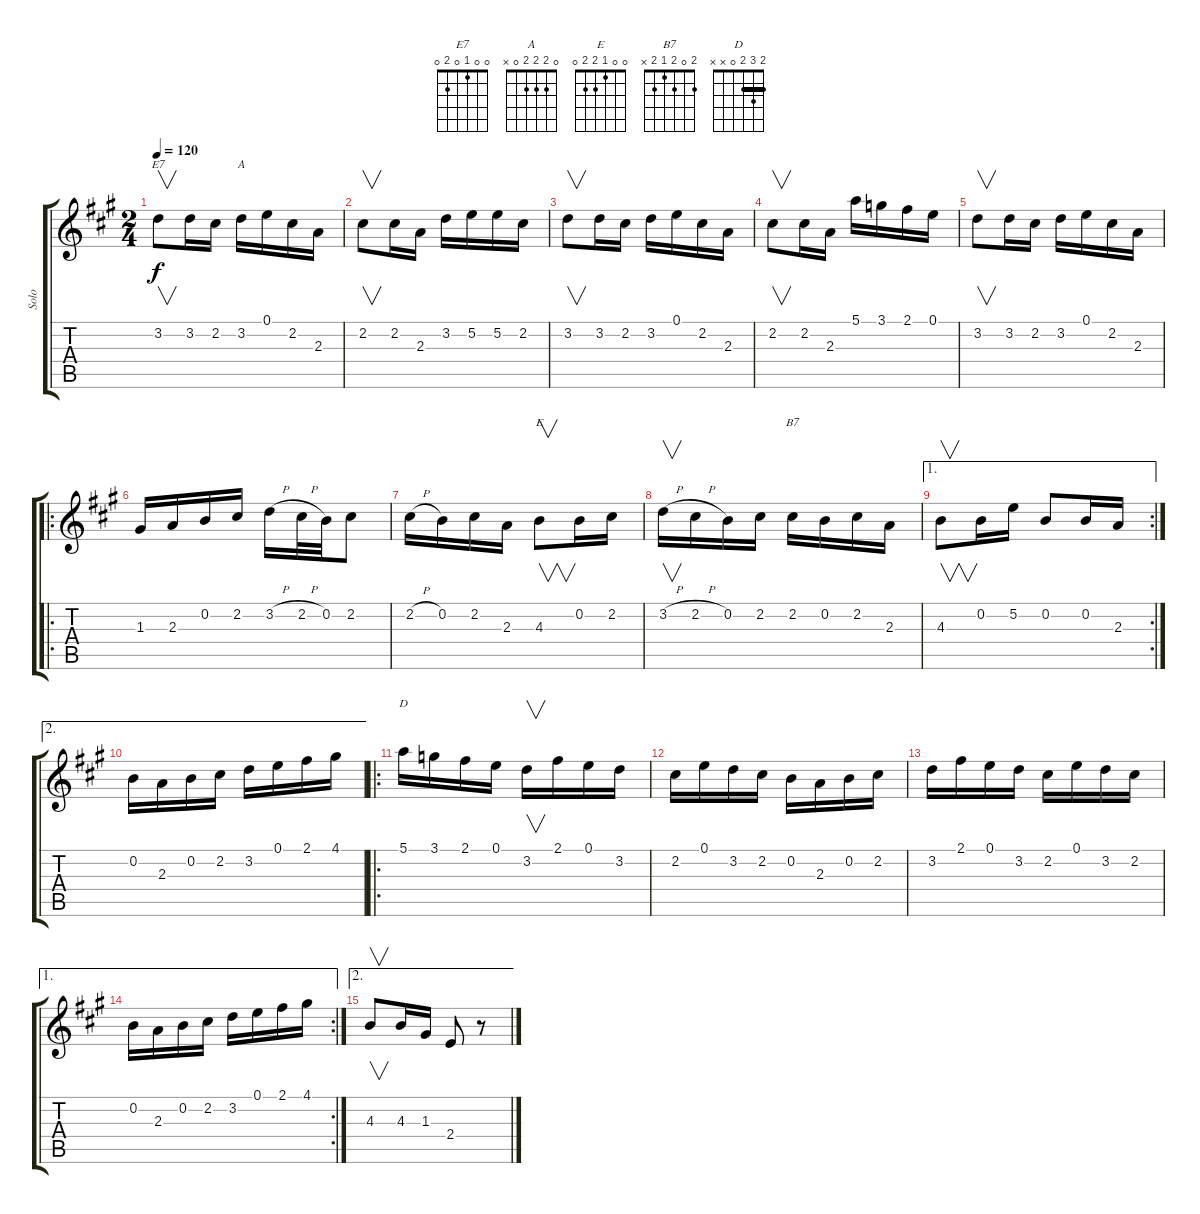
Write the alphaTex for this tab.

\track ("Solo" "Solo") {instrument acousticguitarsteel}
\staff {score tabs}
\tuning (E4 B3 G3 D3 A2 E2) {hide}
\chord ("E7" 0 0 1 0 2 0)
\chord ("A" 0 2 2 2 0 x)
\chord ("E" 0 0 1 2 2 0)
\chord ("B7" 2 0 2 1 2 x)
\chord ("D" 2 3 2 0 x x) {barre 2}
\ts (2 4)
\tempo 120
\clef g2
\ks a
3.2.8{v ch "E7" dy f} 3.2.16 2.2.16 3.2.16{ch "A"} 0.1.16 2.2.16 2.3.16 |
2.2.8{v} 2.2.16 2.3.16 3.2.16 5.2.16 5.2.16 2.2.16 |
3.2.8{v} 3.2.16 2.2.16 3.2.16 0.1.16 2.2.16 2.3.16 |
2.2.8{v} 2.2.16 2.3.16 5.1.16 3.1.16 2.1.16 0.1.16 |
3.2.8{v} 3.2.16 2.2.16 3.2.16 0.1.16 2.2.16 2.3.16 |
\ro
1.3.16 2.3.16 0.2.16 2.2.16 3.2{h}.16 2.2{h}.32 0.2.32 2.2.8 |
2.2{h}.16 0.2.16 2.2.16 2.3.16 4.3.8{v ch "E"} 0.2.16 2.2.16 |
3.2{h}.16{v} 2.2{h}.16 0.2.16 2.2.16 2.2.16{ch "B7"} 0.2.16 2.2.16 2.3.16 |
\ae 1
\rc 2
4.3.8{v} 0.2.16 5.2.16 0.2.8 0.2.16 2.3.16 |
\ae 2
0.2.16 2.3.16 0.2.16 2.2.16 3.2.16 0.1.16 2.1.16 4.1.16 |
\ro
5.1.16{ch "D"} 3.1.16 2.1.16 0.1.16 3.2.16{v} 2.1.16 0.1.16 3.2.16 |
2.2.16 0.1.16 3.2.16 2.2.16 0.2.16 2.3.16 0.2.16 2.2.16 |
3.2.16 2.1.16 0.1.16 3.2.16 2.2.16 0.1.16 3.2.16 2.2.16 |
\ae 1
\rc 2
0.2.16 2.3.16 0.2.16 2.2.16 3.2.16 0.1.16 2.1.16 4.1.16 |
\ae 2
4.3.8{v} 4.3.16 1.3.16 2.4.8 r.8
